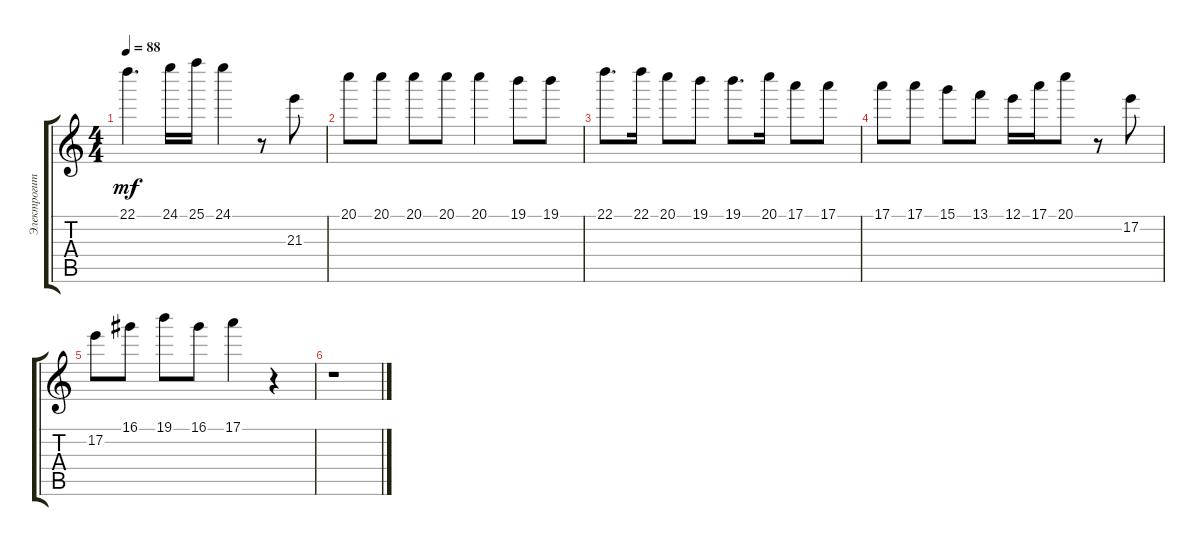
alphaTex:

\track ("Электрогитара" "Электрогит") {instrument electricguitarclean}
\staff {score tabs}
\tuning (E4 B3 G3 D3 A2 E2) {hide}
\ts (4 4)
\tempo 88
\clef g2
\ks c
22.1.4{d dy mf} 24.1.16 25.1.16 24.1.4 r.8 21.3.8 |
20.1.8 20.1.8 20.1.8 20.1.8 20.1.4 19.1.8 19.1.8 |
22.1.8{d} 22.1.16 20.1.8 19.1.8 19.1.8{d} 20.1.16 17.1.8 17.1.8 |
17.1.8 17.1.8 15.1.8 13.1.8 12.1.16 17.1.16 20.1.8 r.8 17.2.8 |
17.2.8 16.1.8 19.1.8 16.1.8 17.1.4 r.4 |
r.1
